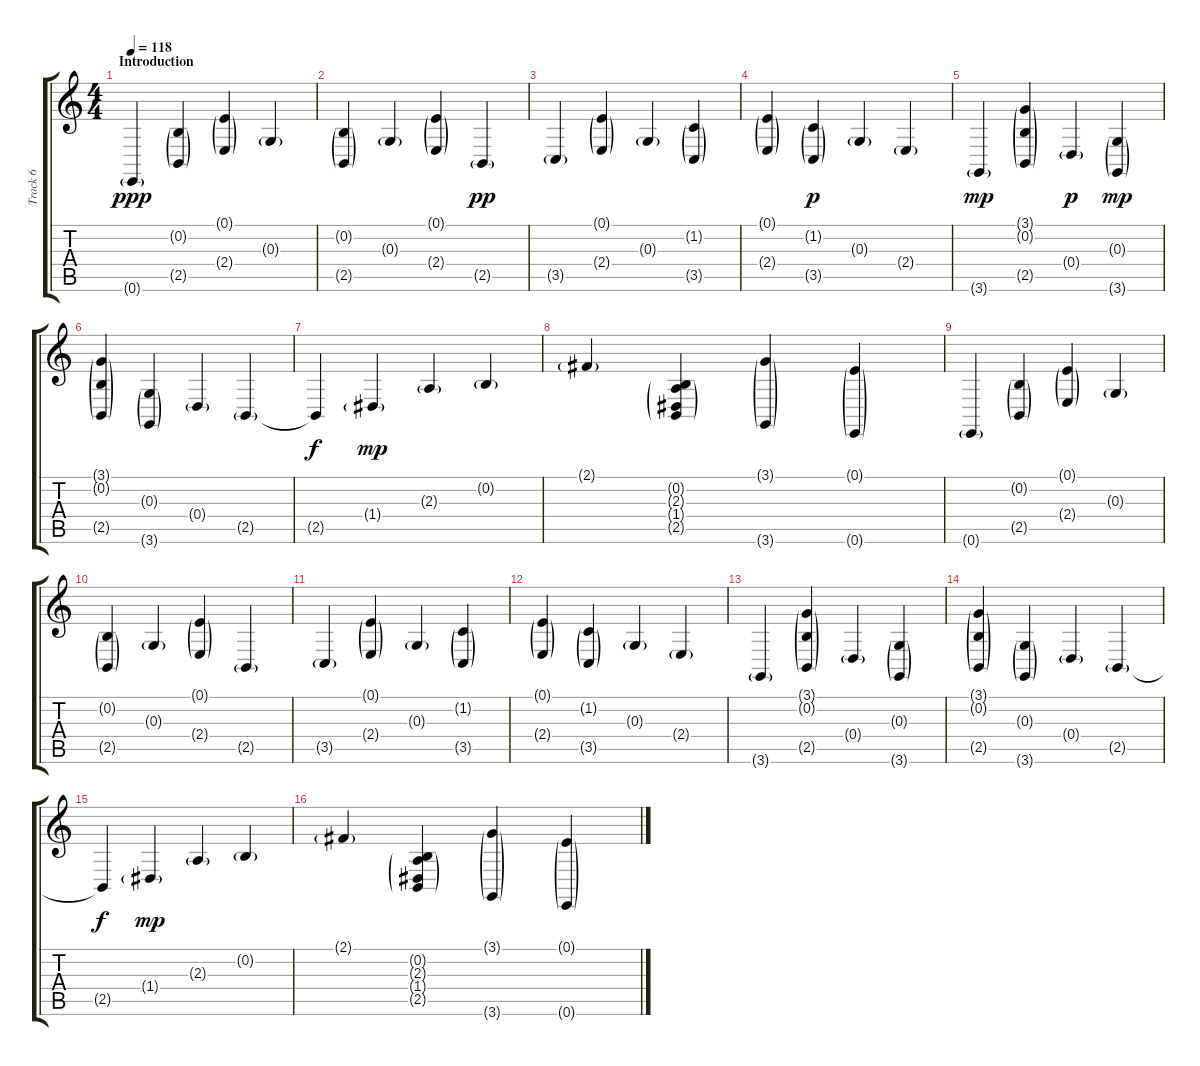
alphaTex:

\track ("Track 6" "Track 6") {instrument stringensemble2}
\staff {score tabs}
\tuning (E4 B3 G3 D3 A2 E2) {hide}
\ts (4 4)
\section ("" "Introduction")
\tempo 118
\clef g2
\ks c
0.6{g}.4{dy ppp instrument stringensemble2} (0.2{g} 2.5{g}).4 (0.1{g} 2.4{g}).4 0.3{g}.4 |
(0.2{g} 2.5{g}).4 0.3{g}.4 (0.1{g} 2.4{g}).4 2.5{g}.4{dy pp} |
3.5{g}.4 (0.1{g} 2.4{g}).4 0.3{g}.4 (1.2{g} 3.5{g}).4 |
(0.1{g} 2.4{g}).4 (1.2{g} 3.5{g}).4{dy p} 0.3{g}.4 2.4{g}.4 |
3.6{g}.4{dy mp} (3.1{g} 0.2{g} 2.5{g}).4 0.4{g}.4{dy p} (0.3{g} 3.6{g}).4{dy mp} |
(3.1{g} 0.2{g} 2.5{g}).4 (0.3{g} 3.6{g}).4 0.4{g}.4 2.5{g}.4 |
2.5{t}.4{dy f} 1.4{g}.4{dy mp} 2.3{g}.4 0.2{g}.4 |
2.1{g}.4 (0.2{g} 2.3{g} 1.4{g} 2.5{g}).4 (3.1{g} 3.6{g}).4 (0.1{g} 0.6{g}).4 |
0.6{g}.4 (0.2{g} 2.5{g}).4 (0.1{g} 2.4{g}).4 0.3{g}.4 |
(0.2{g} 2.5{g}).4 0.3{g}.4 (0.1{g} 2.4{g}).4 2.5{g}.4 |
3.5{g}.4 (0.1{g} 2.4{g}).4 0.3{g}.4 (1.2{g} 3.5{g}).4 |
(0.1{g} 2.4{g}).4 (1.2{g} 3.5{g}).4 0.3{g}.4 2.4{g}.4 |
3.6{g}.4 (3.1{g} 0.2{g} 2.5{g}).4 0.4{g}.4 (0.3{g} 3.6{g}).4 |
(3.1{g} 0.2{g} 2.5{g}).4 (0.3{g} 3.6{g}).4 0.4{g}.4 2.5{g}.4 |
2.5{t}.4{dy f} 1.4{g}.4{dy mp} 2.3{g}.4 0.2{g}.4 |
2.1{g}.4 (0.2{g} 2.3{g} 1.4{g} 2.5{g}).4 (3.1{g} 3.6{g}).4 (0.1{g} 0.6{g}).4
